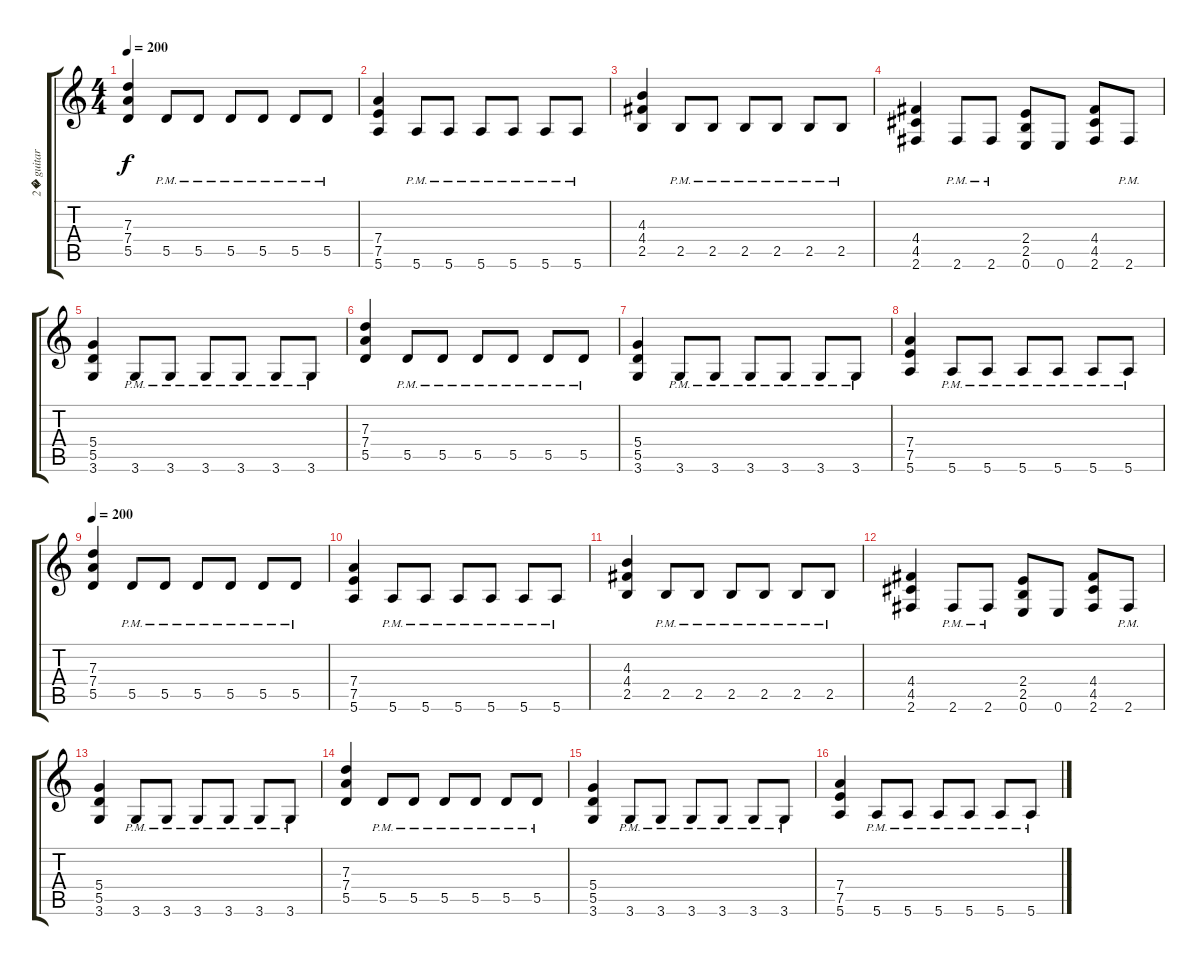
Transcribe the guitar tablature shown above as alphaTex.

\track ("2� guitar" "2� guitar") {instrument distortionguitar}
\staff {score tabs}
\tuning (E4 B3 G3 D3 A2 E2) {hide}
\ts (4 4)
\tempo 200
\clef g2
\ks c
(7.3 7.4 5.5).4{dy f} 5.5{pm}.8 5.5{pm}.8 5.5{pm}.8 5.5{pm}.8 5.5{pm}.8 5.5{pm}.8 |
(7.4 7.5 5.6).4 5.6{pm}.8 5.6{pm}.8 5.6{pm}.8 5.6{pm}.8 5.6{pm}.8 5.6{pm}.8 |
(4.3 4.4 2.5).4 2.5{pm}.8 2.5{pm}.8 2.5{pm}.8 2.5{pm}.8 2.5{pm}.8 2.5{pm}.8 |
(4.4 4.5 2.6).4 2.6{pm}.8 2.6{pm}.8 (2.4 2.5 0.6).8 0.6.8 (4.4 4.5 2.6).8 2.6{pm}.8 |
(5.4 5.5 3.6).4 3.6{pm}.8 3.6{pm}.8 3.6{pm}.8 3.6{pm}.8 3.6{pm}.8 3.6{pm}.8 |
(7.3 7.4 5.5).4 5.5{pm}.8 5.5{pm}.8 5.5{pm}.8 5.5{pm}.8 5.5{pm}.8 5.5{pm}.8 |
(5.4 5.5 3.6).4 3.6{pm}.8 3.6{pm}.8 3.6{pm}.8 3.6{pm}.8 3.6{pm}.8 3.6{pm}.8 |
(7.4 7.5 5.6).4 5.6{pm}.8 5.6{pm}.8 5.6{pm}.8 5.6{pm}.8 5.6{pm}.8 5.6{pm}.8 |
\tempo 200
(7.3 7.4 5.5).4 5.5{pm}.8 5.5{pm}.8 5.5{pm}.8 5.5{pm}.8 5.5{pm}.8 5.5{pm}.8 |
(7.4 7.5 5.6).4 5.6{pm}.8 5.6{pm}.8 5.6{pm}.8 5.6{pm}.8 5.6{pm}.8 5.6{pm}.8 |
(4.3 4.4 2.5).4 2.5{pm}.8 2.5{pm}.8 2.5{pm}.8 2.5{pm}.8 2.5{pm}.8 2.5{pm}.8 |
(4.4 4.5 2.6).4 2.6{pm}.8 2.6{pm}.8 (2.4 2.5 0.6).8 0.6.8 (4.4 4.5 2.6).8 2.6{pm}.8 |
(5.4 5.5 3.6).4 3.6{pm}.8 3.6{pm}.8 3.6{pm}.8 3.6{pm}.8 3.6{pm}.8 3.6{pm}.8 |
(7.3 7.4 5.5).4 5.5{pm}.8 5.5{pm}.8 5.5{pm}.8 5.5{pm}.8 5.5{pm}.8 5.5{pm}.8 |
(5.4 5.5 3.6).4 3.6{pm}.8 3.6{pm}.8 3.6{pm}.8 3.6{pm}.8 3.6{pm}.8 3.6{pm}.8 |
(7.4 7.5 5.6).4 5.6{pm}.8 5.6{pm}.8 5.6{pm}.8 5.6{pm}.8 5.6{pm}.8 5.6{pm}.8
